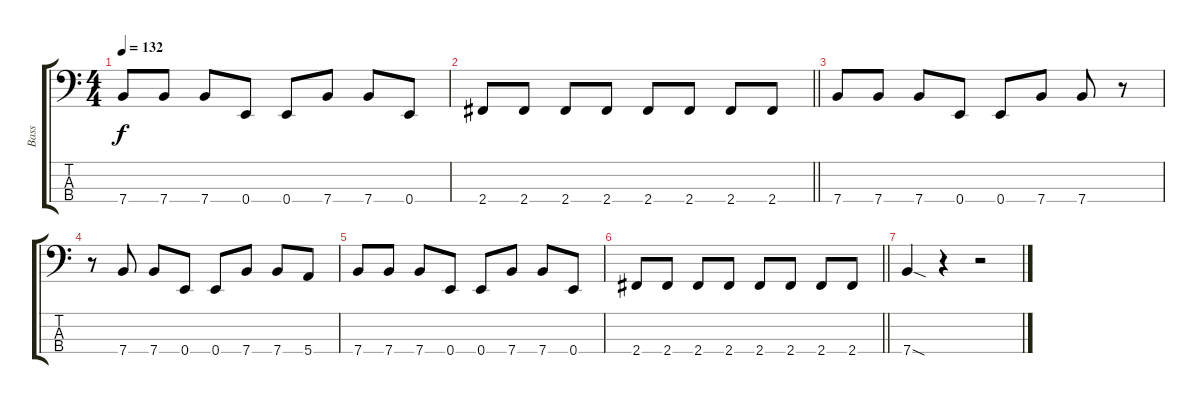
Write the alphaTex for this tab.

\track ("Bass " "Bass ") {instrument electricbassfinger}
\staff {score tabs}
\tuning (G2 D2 A1 E1) {hide}
\ts (4 4)
\tempo 132
\clef f4
\ks c
7.4.8{dy f} 7.4.8 7.4.8 0.4.8 0.4.8 7.4.8 7.4.8 0.4.8 |
\barLineRight lightlight
2.4.8 2.4.8 2.4.8 2.4.8 2.4.8 2.4.8 2.4.8 2.4.8 |
7.4.8 7.4.8 7.4.8 0.4.8 0.4.8 7.4.8 7.4.8 r.8 |
r.8 7.4.8 7.4.8 0.4.8 0.4.8 7.4.8 7.4.8 5.4.8 |
7.4.8 7.4.8 7.4.8 0.4.8 0.4.8 7.4.8 7.4.8 0.4.8 |
\barLineRight lightlight
2.4.8 2.4.8 2.4.8 2.4.8 2.4.8 2.4.8 2.4.8 2.4.8 |
7.4{sod}.4 r.4 r.2
